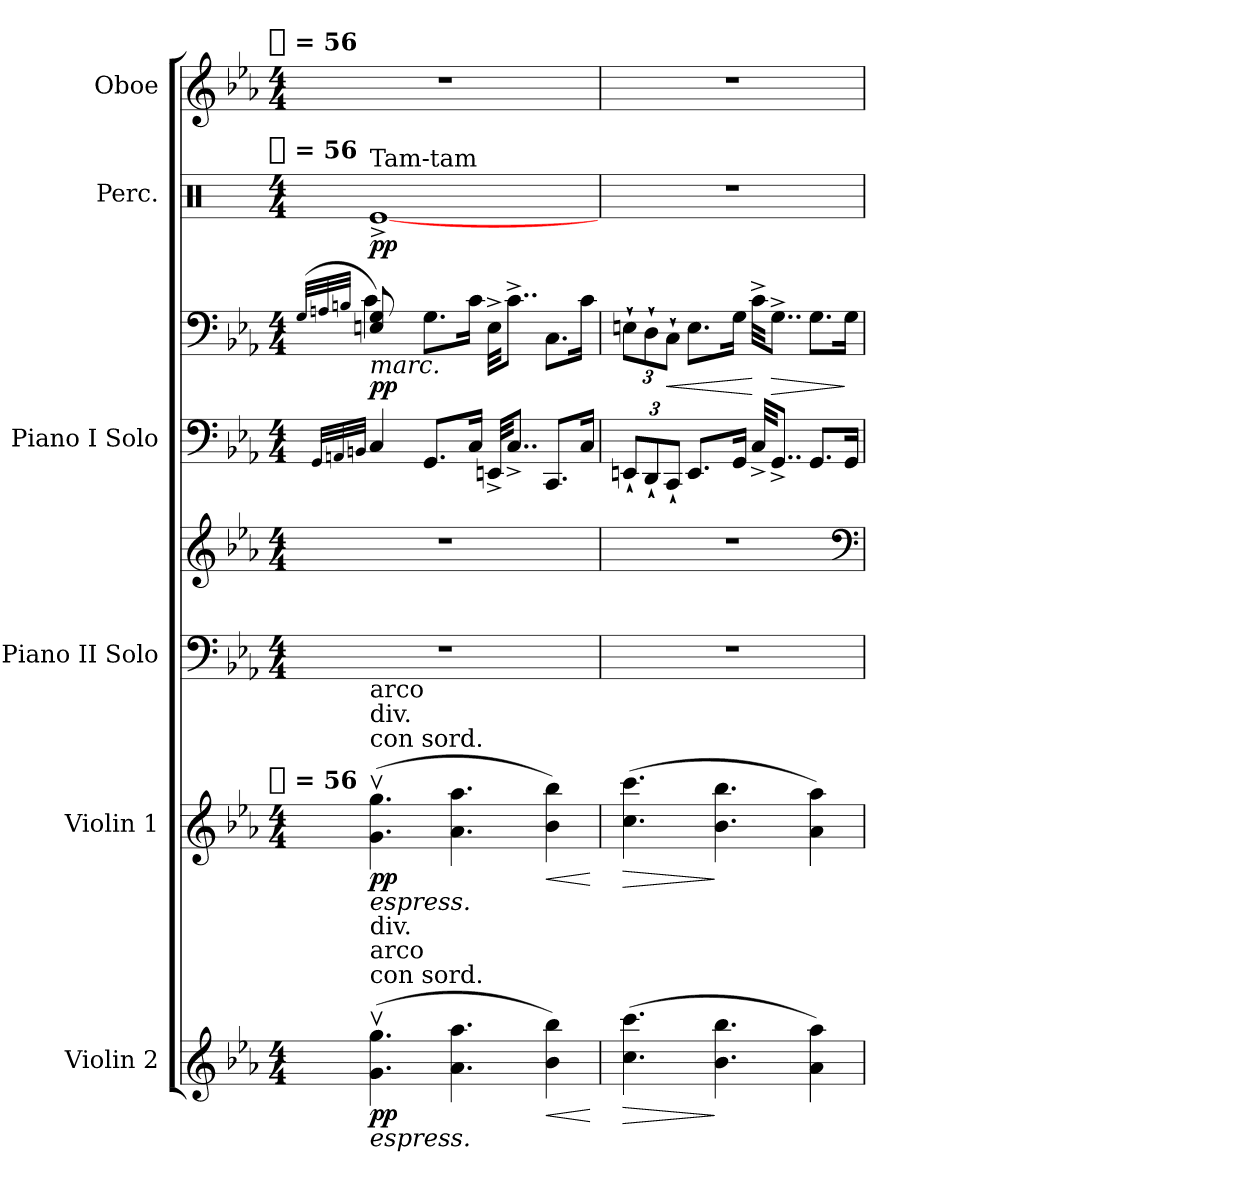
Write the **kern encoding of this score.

**kern	**dynam	**kern	**dynam	**kern	**kern	**kern	**kern	**dynam	**kern	**dynam	**kern
*part6	*part6	*part5	*part5	*part4	*part4	*part3	*part3	*part3	*part2	*part2	*part1
*staff8	*staff8	*staff7	*staff7	*staff6	*staff5	*staff4	*staff3	*staff3/4	*staff2	*staff2	*staff1
*I"Violin 2	*	*I"Violin 1	*	*I"Piano II Solo	*	*I"Piano I Solo	*	*	*I"Perc.	*	*I"Oboe
*	*	*	*	*I'Pno	*	*I'Pno	*	*	*	*	*
*clefG2	*	*clefG2	*	*clefF4	*clefG2	*clefF4	*clefF4	*	*clefX	*	*clefG2
*k[b-e-a-]	*	*k[b-e-a-]	*	*k[b-e-a-]	*k[b-e-a-]	*k[b-e-a-]	*k[b-e-a-]	*	*k[]	*	*k[b-e-a-]
*E-:	*	*E-:	*	*E-:	*E-:	*E-:	*E-:	*	*C:	*	*E-:
!!LO:TX:omd:t=[quarter] = 56
*M4/4	*	*M4/4	*	*M4/4	*M4/4	*M4/4	*M4/4	*	*M4/4	*	*M4/4
*MM56	*	*MM56	*	*MM56	*MM56	*MM56	*MM56	*	*MM56	*	*MM56
=1	=1	=1	=1	=1	=1	=1	=1	=1	=1	=1	=1
!	!	!	!	!	!	!	!	!	!LO:TX:t=[quarter] = 56	!	!
!	!	!LO:TX:t=[quarter] = 56	!	!	!	!	!	!	!	!	!
.	.	.	.	.	.	32qqGG/LLL	(32qqG/LLL	.	.	.	.
.	.	.	.	.	.	32qqAAn/	32qqAn/	.	.	.	.
.	.	.	.	.	.	32qqBBn/JJJ	32qqBn/JJJ	.	.	.	.
*	*	*	*	*	*	*	*^	*	*	*	*
!	!	!	!	!	!	!	!	!	!	!LO:TX:a:t=Tam-tam	!	!
!	!	!	!	!	!	!	!LO:TX:b:i:t=marc.	!	!	!	!	!
!	!	!LO:TX:a:t=con sord.	!	!	!	!	!	!	!	!	!	!
!	!	!LO:TX:b:i:t=espress.	!	!	!	!	!	!	!	!	!	!
!	!	!LO:TX:a:t=div.	!	!	!	!	!	!	!	!	!	!
!	!	!LO:TX:a:t=arco	!	!	!	!	!	!	!	!	!	!
!LO:TX:a:t=con sord.	!	!	!	!	!	!	!	!	!	!	!	!
!LO:TX:b:i:t=espress.	!	!	!	!	!	!	!	!	!	!	!	!
!LO:TX:a:t=arco	!	!	!	!	!	!	!	!	!	!	!	!
!LO:TX:a:t=div.	!	!	!	!	!	!	!	!	!	!	!	!
(4.gv 4.ggv	pp	(4.gv 4.ggv	pp	1r	1r	4C	8En 8G)	4c	pp	[1Re^	pp	1r
.	.	.	.	.	.	.	8ryy	.	.	.	.	.
.	.	.	.	.	.	8.GGL	8.GL	2.ryy	.	.	.	.
4.a- 4.aa-	.	4.a- 4.aa-	.	.	.	.	.	.	.	.	.	.
.	.	.	.	.	.	16CJk	16cJk	.	.	.	.	.
.	.	.	.	.	.	32EEn^KKL	32E^KKL	.	.	.	.	.
.	.	.	.	.	.	8..C^J	8..c^J	.	.	.	.	.
!	!LO:HP:b	!	!LO:HP:b	!	!	!	!	!	!	!	!	!
4b- 4bb-)	<	4b- 4bb-)	<	.	.	8.CCL	8.CL	.	.	.	.	.
.	.	.	.	.	.	16CJk	16cJk	.	.	.	.	.
*	*	*	*	*	*	*	*v	*v	*	*	*	*
.	[	.	[	.	.	.	.	.	.	.	.
=2	=2	=2	=2	=2	=2	=2	=2	=2	=2	=2	=2
!	!LO:HP:b	!	!LO:HP:b	!	!	!	!	!	!	!	!
(4.cc 4.ccc	>	(4.cc 4.ccc	>	1r	1r	12EEn`L	12En`L	.	1r	.	1r
.	.	.	.	.	.	12DD`	12D`	.	.	.	.
.	.	.	.	.	.	12CC`J	12C`J	<	.	.	.
.	.	.	.	.	.	8.EEL	8.EL	.	.	.	.
4.b- 4.bb-	]	4.b- 4.bb-	]	.	.	.	.	.	.	.	.
.	.	.	.	.	.	16GGJk	16GJk	.	.	.	.
.	.	.	.	.	.	32C^KKL	32c^KKL	[	.	.	.
.	.	.	.	.	.	8..GG^J	8..G^J	>	.	.	.
4a- 4aa-)	.	4a- 4aa-)	.	.	.	8.GGL	8.GL	.	.	.	.
.	.	.	.	.	.	16GGJk	16GJk	]	.	.	.
*	*	*	*	*	*clefF4	*	*	*	*	*	*
=	=	=	=	=	=	=	=	=	=	=	=
*-	*-	*-	*-	*-	*-	*-	*-	*-	*-	*-	*-
